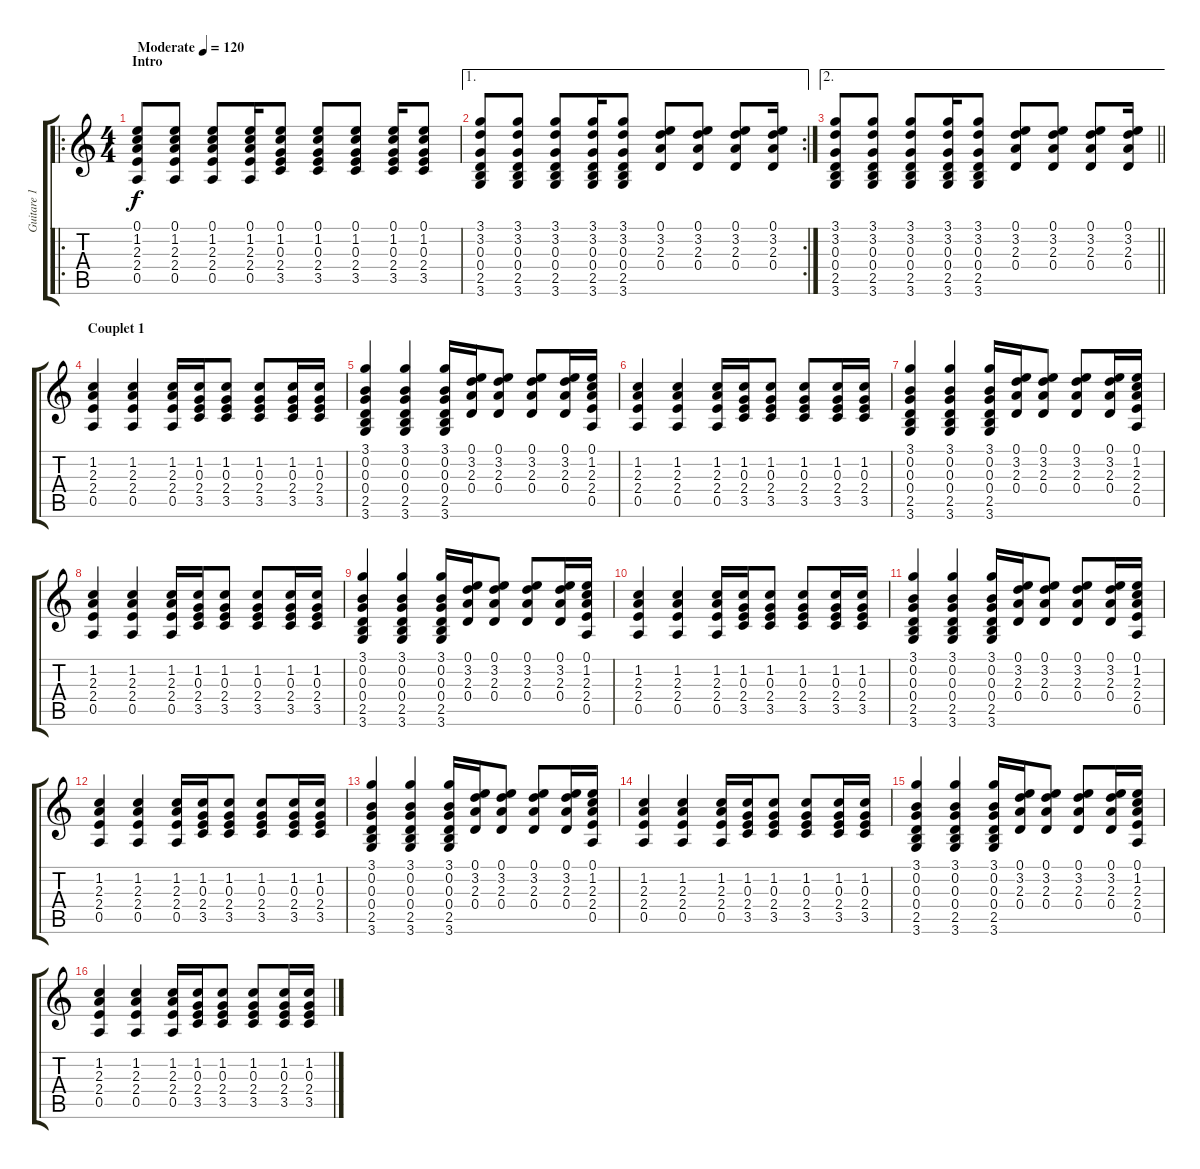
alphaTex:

\track ("Guitare 1" "Guitare 1") {instrument acousticguitarsteel}
\staff {score tabs}
\tuning (E4 B3 G3 D3 A2 E2) {hide}
\ro
\ts (4 4)
\section ("" "Intro")
\tempo (120 "Moderate")
\clef g2
\ks c
(0.1 1.2 2.3 2.4 0.5).8{dy f instrument acousticguitarsteel} (0.1 1.2 2.3 2.4 0.5).8 (0.1 1.2 2.3 2.4 0.5).8 (0.1 1.2 2.3 2.4 0.5).16 (0.1 1.2 0.3 2.4 3.5).8 (0.1 1.2 0.3 2.4 3.5).8 (0.1 1.2 0.3 2.4 3.5).8 (0.1 1.2 0.3 2.4 3.5).16 (0.1 1.2 0.3 2.4 3.5).8 |
\ae 1
\rc 2
(3.1 3.2 0.3 0.4 2.5 3.6).8 (3.1 3.2 0.3 0.4 2.5 3.6).8 (3.1 3.2 0.3 0.4 2.5 3.6).8 (3.1 3.2 0.3 0.4 2.5 3.6).16 (3.1 3.2 0.3 0.4 2.5 3.6).8 (0.1 3.2 2.3 0.4).8 (0.1 3.2 2.3 0.4).8 (0.1 3.2 2.3 0.4).8 (0.1 3.2 2.3 0.4).16 |
\ae 2
\barLineRight lightlight
(3.1 3.2 0.3 0.4 2.5 3.6).8 (3.1 3.2 0.3 0.4 2.5 3.6).8 (3.1 3.2 0.3 0.4 2.5 3.6).8 (3.1 3.2 0.3 0.4 2.5 3.6).16 (3.1 3.2 0.3 0.4 2.5 3.6).8 (0.1 3.2 2.3 0.4).8 (0.1 3.2 2.3 0.4).8 (0.1 3.2 2.3 0.4).8 (0.1 3.2 2.3 0.4).16 |
\section ("" "Couplet 1")
(1.2 2.3 2.4 0.5).4 (1.2 2.3 2.4 0.5).4 (1.2 2.3 2.4 0.5).16 (1.2 0.3 2.4 3.5).16 (1.2 0.3 2.4 3.5).8 (1.2 0.3 2.4 3.5).8 (1.2 0.3 2.4 3.5).16 (1.2 0.3 2.4 3.5).16 |
(3.1 0.2 0.3 0.4 2.5 3.6).4 (3.1 0.2 0.3 0.4 2.5 3.6).4 (3.1 0.2 0.3 0.4 2.5 3.6).16 (0.1 3.2 2.3 0.4).16 (0.1 3.2 2.3 0.4).8 (0.1 3.2 2.3 0.4).8 (0.1 3.2 2.3 0.4).16 (0.1 1.2 2.3 2.4 0.5).16 |
(1.2 2.3 2.4 0.5).4 (1.2 2.3 2.4 0.5).4 (1.2 2.3 2.4 0.5).16 (1.2 0.3 2.4 3.5).16 (1.2 0.3 2.4 3.5).8 (1.2 0.3 2.4 3.5).8 (1.2 0.3 2.4 3.5).16 (1.2 0.3 2.4 3.5).16 |
(3.1 0.2 0.3 0.4 2.5 3.6).4 (3.1 0.2 0.3 0.4 2.5 3.6).4 (3.1 0.2 0.3 0.4 2.5 3.6).16 (0.1 3.2 2.3 0.4).16 (0.1 3.2 2.3 0.4).8 (0.1 3.2 2.3 0.4).8 (0.1 3.2 2.3 0.4).16 (0.1 1.2 2.3 2.4 0.5).16 |
(1.2 2.3 2.4 0.5).4 (1.2 2.3 2.4 0.5).4 (1.2 2.3 2.4 0.5).16 (1.2 0.3 2.4 3.5).16 (1.2 0.3 2.4 3.5).8 (1.2 0.3 2.4 3.5).8 (1.2 0.3 2.4 3.5).16 (1.2 0.3 2.4 3.5).16 |
(3.1 0.2 0.3 0.4 2.5 3.6).4 (3.1 0.2 0.3 0.4 2.5 3.6).4 (3.1 0.2 0.3 0.4 2.5 3.6).16 (0.1 3.2 2.3 0.4).16 (0.1 3.2 2.3 0.4).8 (0.1 3.2 2.3 0.4).8 (0.1 3.2 2.3 0.4).16 (0.1 1.2 2.3 2.4 0.5).16 |
(1.2 2.3 2.4 0.5).4 (1.2 2.3 2.4 0.5).4 (1.2 2.3 2.4 0.5).16 (1.2 0.3 2.4 3.5).16 (1.2 0.3 2.4 3.5).8 (1.2 0.3 2.4 3.5).8 (1.2 0.3 2.4 3.5).16 (1.2 0.3 2.4 3.5).16 |
(3.1 0.2 0.3 0.4 2.5 3.6).4 (3.1 0.2 0.3 0.4 2.5 3.6).4 (3.1 0.2 0.3 0.4 2.5 3.6).16 (0.1 3.2 2.3 0.4).16 (0.1 3.2 2.3 0.4).8 (0.1 3.2 2.3 0.4).8 (0.1 3.2 2.3 0.4).16 (0.1 1.2 2.3 2.4 0.5).16 |
(1.2 2.3 2.4 0.5).4 (1.2 2.3 2.4 0.5).4 (1.2 2.3 2.4 0.5).16 (1.2 0.3 2.4 3.5).16 (1.2 0.3 2.4 3.5).8 (1.2 0.3 2.4 3.5).8 (1.2 0.3 2.4 3.5).16 (1.2 0.3 2.4 3.5).16 |
(3.1 0.2 0.3 0.4 2.5 3.6).4 (3.1 0.2 0.3 0.4 2.5 3.6).4 (3.1 0.2 0.3 0.4 2.5 3.6).16 (0.1 3.2 2.3 0.4).16 (0.1 3.2 2.3 0.4).8 (0.1 3.2 2.3 0.4).8 (0.1 3.2 2.3 0.4).16 (0.1 1.2 2.3 2.4 0.5).16 |
(1.2 2.3 2.4 0.5).4 (1.2 2.3 2.4 0.5).4 (1.2 2.3 2.4 0.5).16 (1.2 0.3 2.4 3.5).16 (1.2 0.3 2.4 3.5).8 (1.2 0.3 2.4 3.5).8 (1.2 0.3 2.4 3.5).16 (1.2 0.3 2.4 3.5).16 |
(3.1 0.2 0.3 0.4 2.5 3.6).4 (3.1 0.2 0.3 0.4 2.5 3.6).4 (3.1 0.2 0.3 0.4 2.5 3.6).16 (0.1 3.2 2.3 0.4).16 (0.1 3.2 2.3 0.4).8 (0.1 3.2 2.3 0.4).8 (0.1 3.2 2.3 0.4).16 (0.1 1.2 2.3 2.4 0.5).16 |
(1.2 2.3 2.4 0.5).4 (1.2 2.3 2.4 0.5).4 (1.2 2.3 2.4 0.5).16 (1.2 0.3 2.4 3.5).16 (1.2 0.3 2.4 3.5).8 (1.2 0.3 2.4 3.5).8 (1.2 0.3 2.4 3.5).16 (1.2 0.3 2.4 3.5).16
